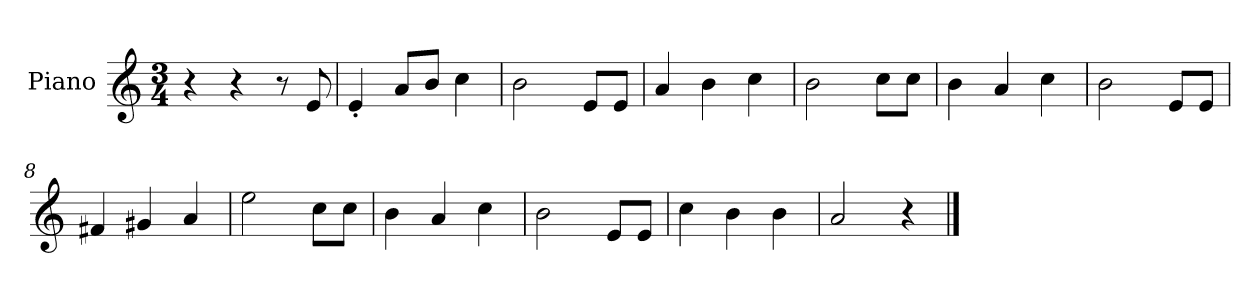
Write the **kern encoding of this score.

**kern
*part1
*staff1
*I"Piano
*I'P-no
*clefG2
*k[]
*M3/4
*MM177
=1
4r
4r
8r
8e/
=2
4e'/
8a/L
8b/J
4cc\
=3
2b\
8e/L
8e/J
=4
4a/
4b\
4cc\
=5
2b\
8cc\L
8cc\J
=6
4b\
4a/
4cc\
=7
2b\
8e/L
8e/J
=8
4f#X/
4g#X/
4a/
=9
2ee\
8cc\L
8cc\J
=10
4b\
4a/
4cc\
!!LO:LB:g=z
=11
2b\
8e/L
8e/J
=12
4cc\
4b\
4b\
=13
2a/
4r
==
*-
